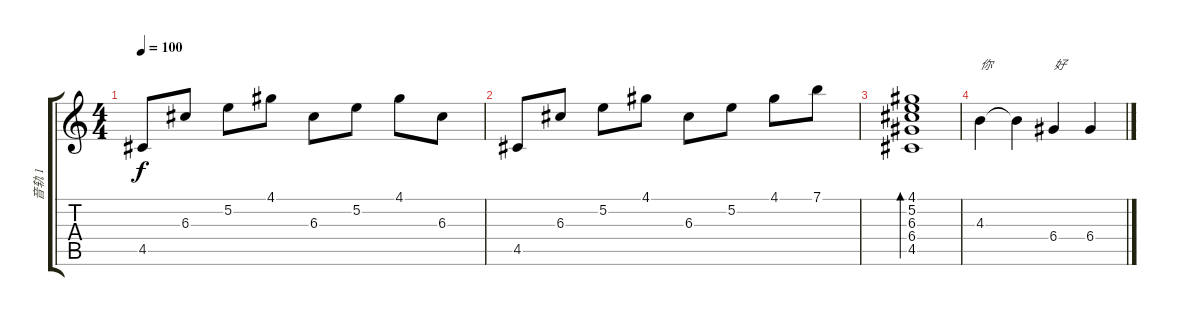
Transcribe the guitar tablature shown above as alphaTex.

\track ("音轨 1" "音轨 1") {instrument acousticguitarnylon}
\staff {score tabs}
\tuning (E4 B3 G3 D3 A2 E2) {hide}
\ts (4 4)
\tempo 100
\clef g2
\ks c
4.5.8{dy f} 6.3.8 5.2.8 4.1.8 6.3.8 5.2.8 4.1.8 6.3.8 |
4.5.8 6.3.8 5.2.8 4.1.8 6.3.8 5.2.8 4.1.8 7.1.8 |
(4.1 5.2 6.3 6.4 4.5).1{bd 60} |
4.3.4{txt "你"} 4.3{t}.4 6.4.4{txt "好"} 6.4.4
